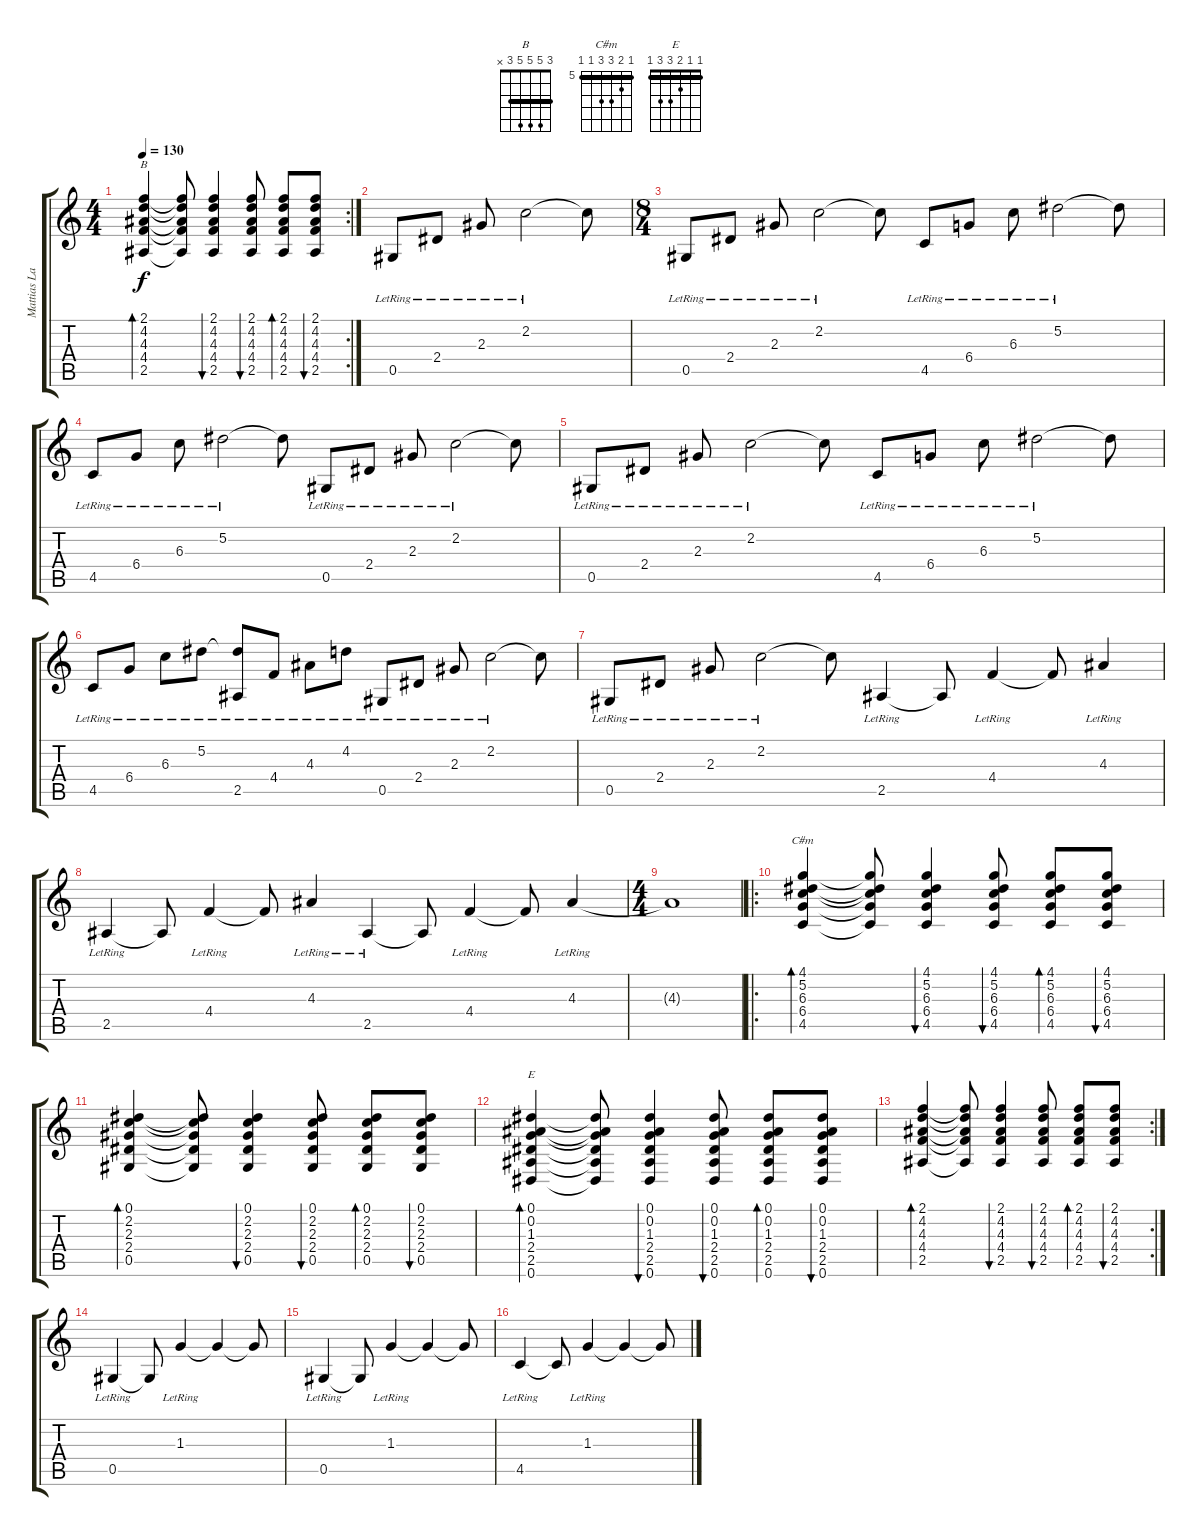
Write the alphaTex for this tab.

\track ("Mattias Larsson" "Mattias La") {instrument acousticguitarsteel}
\staff {score tabs}
\tuning (Eb4 Bb3 Gb3 Db3 Ab2 Eb2) {hide}
\chord ("B" 3 5 5 5 3 x) {barre 3}
\chord ("C#m" 5 6 7 7 5 5) {firstfret 5 barre 5}
\chord ("E" 1 1 2 3 3 1) {barre 1}
\rc 2
\ts (4 4)
\tempo 130
\clef g2
\ks c
(2.1 4.2 4.3 4.4 2.5).4{bd 60 ch "B" dy f} (2.1{t} 4.2{t} 4.3{t} 4.4{t} 2.5{t}).8 (2.1 4.2 4.3 4.4 2.5).4{bu 60} (2.1 4.2 4.3 4.4 2.5).8{bu 60} (2.1 4.2 4.3 4.4 2.5).8{bd 60} (2.1 4.2 4.3 4.4 2.5).8{bu 60} |
0.5{lr}.8 2.4{lr}.8 2.3{lr}.8 2.2{lr}.2 2.2{t}.8 |
\ts (8 4)
0.5{lr}.8 2.4{lr}.8 2.3{lr}.8 2.2{lr}.2 2.2{t}.8 4.5{lr}.8 6.4{lr}.8 6.3{lr}.8 5.2{lr}.2 5.2{t}.8 |
4.5{lr}.8 6.4{lr}.8 6.3{lr}.8 5.2{lr}.2 5.2{t}.8 0.5{lr}.8 2.4{lr}.8 2.3{lr}.8 2.2{lr}.2 2.2{t}.8 |
0.5{lr}.8 2.4{lr}.8 2.3{lr}.8 2.2{lr}.2 2.2{t}.8 4.5{lr}.8 6.4{lr}.8 6.3{lr}.8 5.2{lr}.2 5.2{t}.8 |
4.5{lr}.8 6.4{lr}.8 6.3{lr}.8 5.2{lr}.8 (5.2{t} 2.5{lr}).8 4.4{lr}.8 4.3{lr}.8 4.2{lr}.8 0.5{lr}.8 2.4{lr}.8 2.3{lr}.8 2.2{lr}.2 2.2{t}.8 |
0.5{lr}.8 2.4{lr}.8 2.3{lr}.8 2.2{lr}.2 2.2{t}.8 2.5{lr}.4 2.5{t}.8 4.4{lr}.4 4.4{t}.8 4.3{lr}.4 |
2.5{lr}.4 2.5{t}.8 4.4{lr}.4 4.4{t}.8 4.3{lr}.4 2.5{lr}.4 2.5{t}.8 4.4{lr}.4 4.4{t}.8 4.3{lr}.4 |
\ts (4 4)
4.3{t}.1 |
\ro
(4.1 5.2 6.3 6.4 4.5).4{bd 30 ch "C#m"} (4.1{t} 5.2{t} 6.3{t} 6.4{t} 4.5{t}).8 (4.1 5.2 6.3 6.4 4.5).4{bu 30} (4.1 5.2 6.3 6.4 4.5).8{bu 30} (4.1 5.2 6.3 6.4 4.5).8{bd 30} (4.1 5.2 6.3 6.4 4.5).8{bu 30} |
(0.1 2.2 2.3 2.4 0.5).4{bd 60} (0.1{t} 2.2{t} 2.3{t} 2.4{t} 0.5{t}).8 (0.1 2.2 2.3 2.4 0.5).4{bu 60} (0.1 2.2 2.3 2.4 0.5).8{bu 60} (0.1 2.2 2.3 2.4 0.5).8{bd 60} (0.1 2.2 2.3 2.4 0.5).8{bu 60} |
(0.1 0.2 1.3 2.4 2.5 0.6).4{bd 60 ch "E"} (0.1{t} 0.2{t} 1.3{t} 2.4{t} 2.5{t} 0.6{t}).8 (0.1 0.2 1.3 2.4 2.5 0.6).4{bu 60} (0.1 0.2 1.3 2.4 2.5 0.6).8{bu 60} (0.1 0.2 1.3 2.4 2.5 0.6).8{bd 60} (0.1 0.2 1.3 2.4 2.5 0.6).8{bu 60} |
\rc 2
(2.1 4.2 4.3 4.4 2.5).4{bd 60} (2.1{t} 4.2{t} 4.3{t} 4.4{t} 2.5{t}).8 (2.1 4.2 4.3 4.4 2.5).4{bu 60} (2.1 4.2 4.3 4.4 2.5).8{bu 60} (2.1 4.2 4.3 4.4 2.5).8{bd 60} (2.1 4.2 4.3 4.4 2.5).8{bu 60} |
0.5{lr}.4 0.5{t}.8 1.3{lr}.4 1.3{t}.4 1.3{t}.8 |
0.5{lr}.4 0.5{t}.8 1.3{lr}.4 1.3{t}.4 1.3{t}.8 |
4.5{lr}.4 4.5{t}.8 1.3{lr}.4 1.3{t}.4 1.3{t}.8
